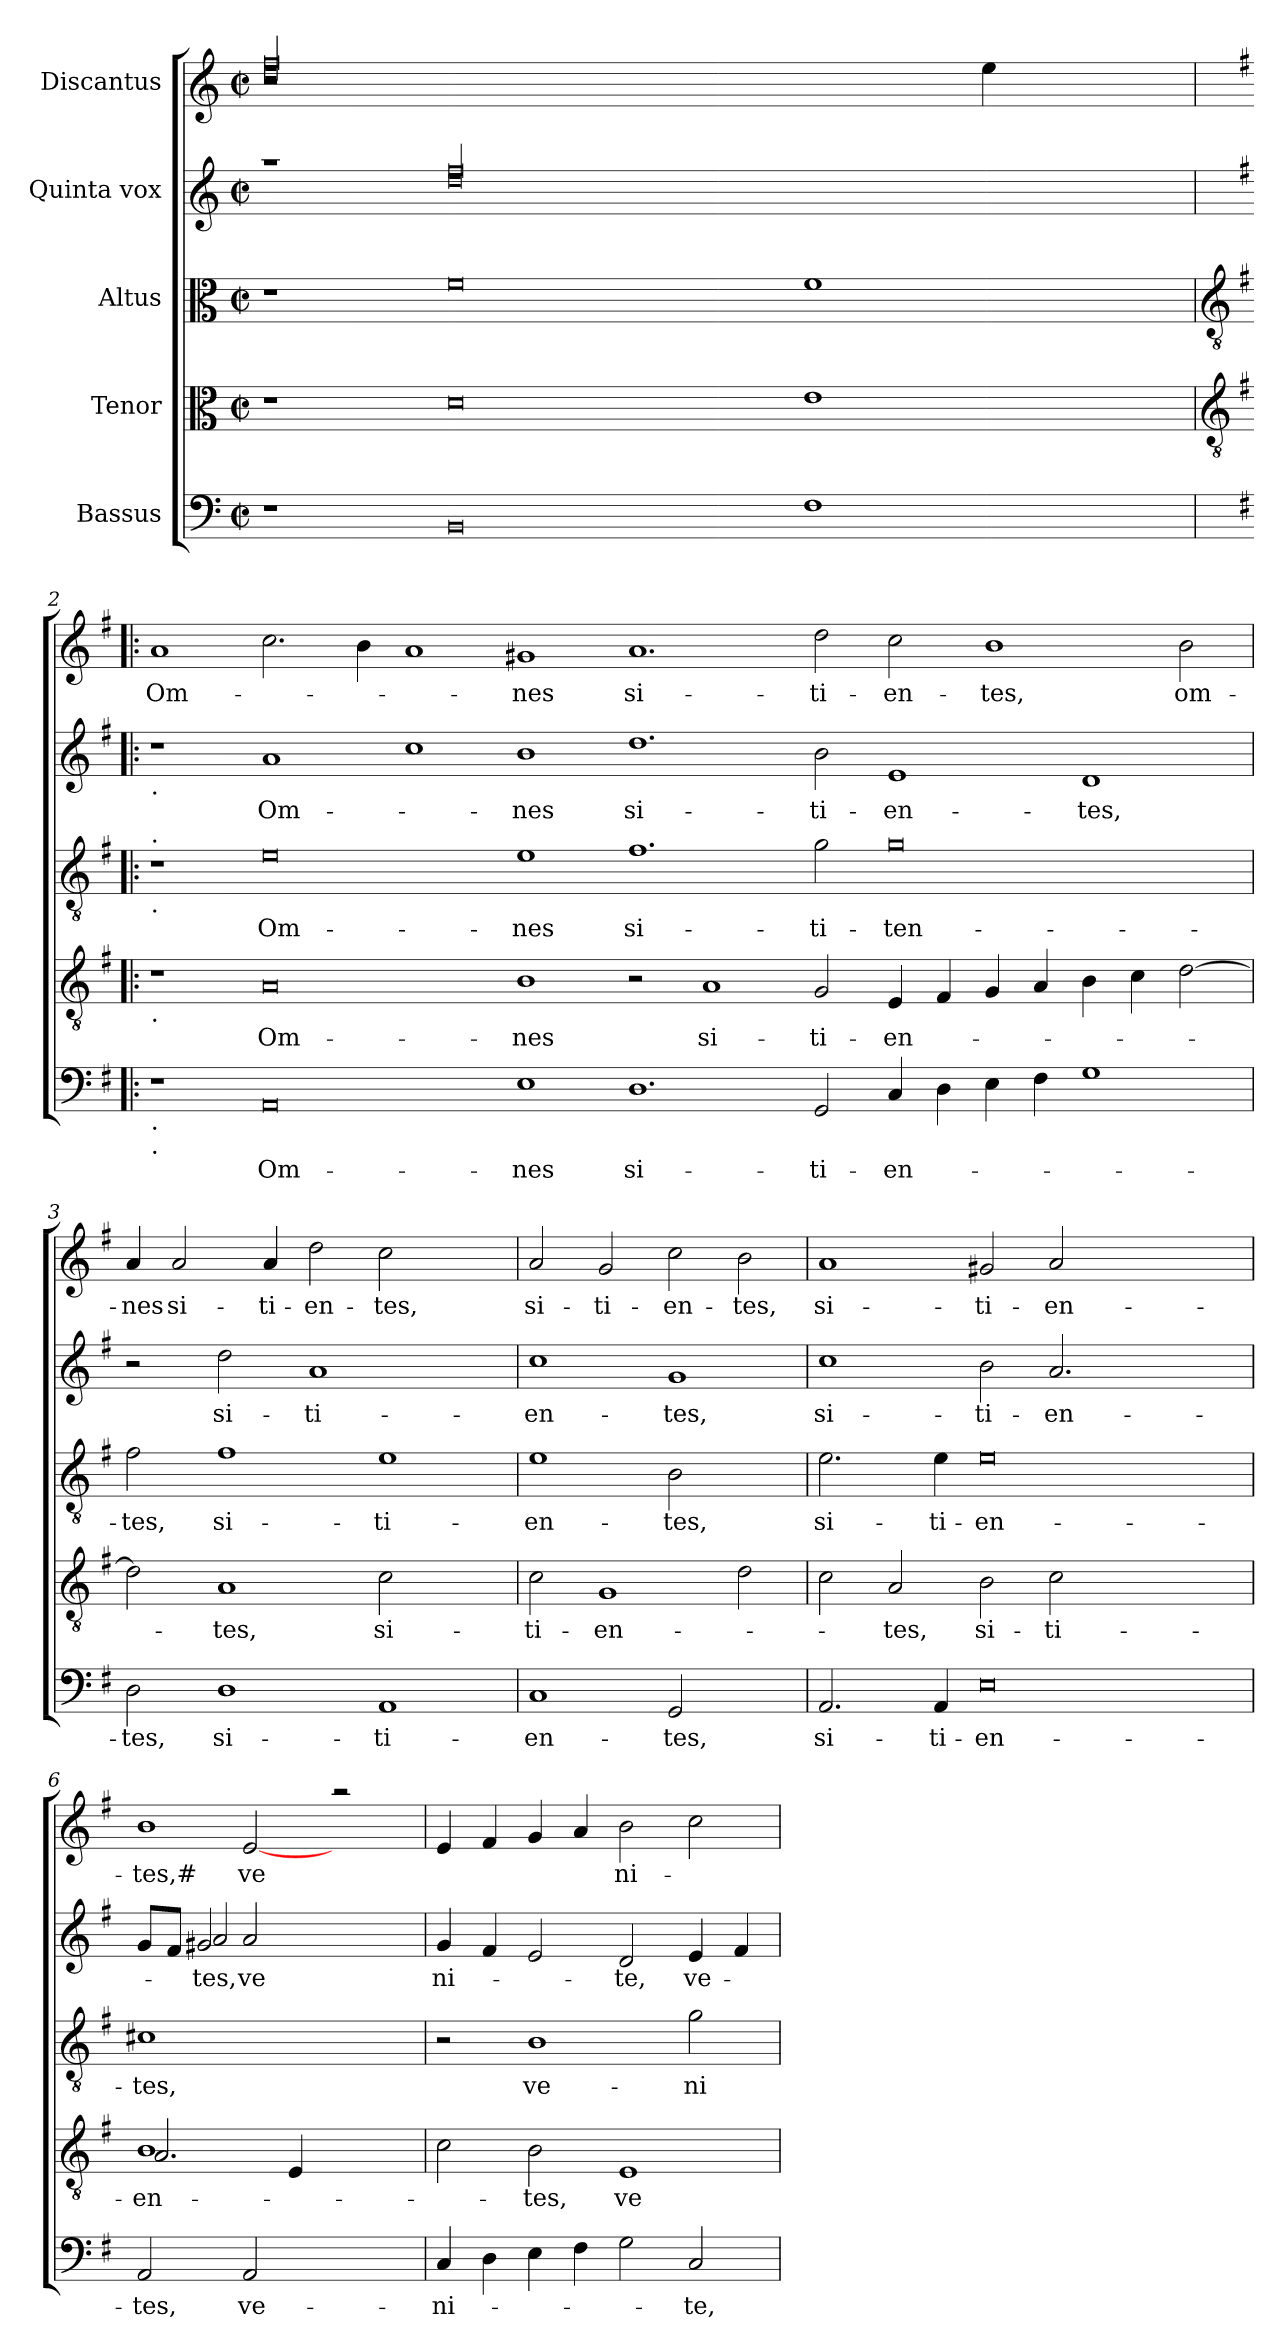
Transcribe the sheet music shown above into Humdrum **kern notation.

**kern	**text	**kern	**text	**kern	**text	**kern	**text	**kern	**text
*part5	*part5	*part4	*part4	*part3	*part3	*part2	*part2	*part1	*part1
*staff5	*staff5	*staff4	*staff4	*staff3	*staff3	*staff2	*staff2	*staff1	*staff1
*I"Bassus	*	*I"Tenor	*	*I"Altus	*	*I"Quinta vox	*	*I"Discantus	*
*clefF4	*	*clefC3	*	*clefC3	*	*clefG2	*	*clefG2	*
*k[]	*	*k[]	*	*k[]	*	*k[]	*	*k[]	*
*C:	*	*C:	*	*C:	*	*C:	*	*C:	*
*M2/2	*	*M2/2	*	*M2/2	*	*M2/2	*	*M2/2	*
*met(c|)	*	*met(c|)	*	*met(c|)	*	*met(c|)	*	*met(c|)	*
=1	=1	=1	=1	=1	=1	=1	=1	=1	=1
*	*	*	*	*	*	*^	*	*^	*
*	*	*	*	*	*	*	*	*	*	*^	*
1r	.	1r	.	1r	.	1raa	1ryy	.	00dd	0ff	2r	.
.	.	.	.	.	.	.	.	.	.	.	2.ryy	.
0BB	.	0d	.	0f	.	00dd	0ff	.	.	.	.	.
.	.	.	.	.	.	.	.	.	.	.	4%15ryy	.
.	.	.	.	.	.	.	.	.	.	2.ryy	.	.
.	.	.	.	.	.	.	.	.	.	1ryy	.	.
1F	.	1e	.	1f	.	.	0ryy	.	.	.	.	.
.	.	.	.	.	.	.	.	.	.	1ryy	.	.
1ryy	.	1ryy	.	1ryy	.	.	.	.	4ee\	.	.	.
.	.	.	.	.	.	.	.	.	2.ryy	.	.	.
.	.	.	.	.	.	.	.	.	.	4ryy	.	.
*	*	*	*	*	*	*v	*v	*	*	*	*	*
*	*	*	*	*	*	*	*	*v	*v	*v	*
=2!|:	=2!|:	=2!|:	=2!|:	=2!|:	=2!|:	=2!|:	=2!|:	=2!|:	=2!|:
*	*	*clefGv2	*	*clefGv2	*	*	*	*	*
*k[f#]	*	*k[f#]	*	*k[f#]	*	*k[f#]	*	*k[f#]	*
*G:	*	*G:	*	*G:	*	*G:	*	*G:	*
*	*	*	*	*	*	*	*	*^	*
!	!	!	!	!	!	!	!	!LO:TX:b:t=#.	!	!
!	!	!	!	!	!	!LO:TX:b:t=.	!	!	!	!
!	!	!	!	!LO:TX:b:t=.	!	!	!	!	!	!
!	!	!	!	!LO:TX:a:t=.	!	!	!	!	!	!
!	!	!LO:TX:b:t=.	!	!	!	!	!	!	!	!
!LO:TX:b:t=.	!	!	!	!	!	!	!	!	!	!
!LO:TX:b:t=.	!	!	!	!	!	!	!	!	!	!
!	!	!	!	!	!	!	!	!	!	!LO:LY:b
*	*	*	*	*	*	*	*	*v	*v	*
1r	.	1r	.	1r	.	1r	.	1a	Om-
!	!LO:LY:b	!	!LO:LY:b	!	!LO:LY:b	!	!LO:LY:b	!	!
0AA	Om-	0A	Om-	0e	Om-	1a	Om-	2.cc\	.
.	.	.	.	.	.	.	.	4b\	.
.	.	.	.	.	.	1cc	.	1a	.
!	!LO:LY:b	!	!LO:LY:b	!	!LO:LY:b	!	!LO:LY:b	!	!LO:LY:b
1E	-nes	1B	-nes	1e	-nes	1b	-nes	1g#X	-nes
!	!LO:LY:b	!	!	!	!LO:LY:b	!	!LO:LY:b	!	!LO:LY:b
1.D	si-	2r	.	1.f#	si-	1.dd	si-	1.a	si-
!	!	!	!LO:LY:b	!	!	!	!	!	!
.	.	1A	si-	.	.	.	.	.	.
!	!LO:LY:b	!	!LO:LY:b	!	!LO:LY:b	!	!LO:LY:b	!	!LO:LY:b
2GG/	-ti-	2G/	-ti-	2g\	-ti-	2b\	-ti-	2dd\	-ti-
!	!LO:LY:b	!	!LO:LY:b	!	!LO:LY:b	!	!LO:LY:b	!	!LO:LY:b
4C/	-en-	4E/	-en-	0g	-ten-	1e	-en-	2cc\	-en-
4D\	.	4F#/	.	.	.	.	.	.	.
!	!	!	!	!	!	!	!	!	!LO:LY:b
4E\	.	4G/	.	.	.	.	.	1b	-tes,
4F#\	.	4A/	.	.	.	.	.	.	.
!	!	!	!	!	!	!	!LO:LY:b	!	!
1G	.	4B\	.	.	.	1d	-tes,	.	.
.	.	4c\	.	.	.	.	.	.	.
!	!	!	!	!	!	!	!	!	!LO:LY:b
.	.	[<2d\	.	.	.	.	.	2b\	om-
!!LO:LB:g=z
=3	=3	=3	=3	=3	=3	=3	=3	=3	=3
!	!LO:LY:b	!	!	!	!LO:LY:b	!	!	!	!LO:LY:b
2D\	-tes,	2d\]	.	2f#\	-tes,	2r	.	4a/	-nes
!	!	!	!	!	!	!	!	!	!LO:LY:b
.	.	.	.	.	.	.	.	2a/	si-
!	!LO:LY:b	!	!LO:LY:b	!	!LO:LY:b	!	!LO:LY:b	!	!
1D	si-	1A	-tes,	1f#	si-	2dd\	si-	.	.
!	!	!	!	!	!	!	!	!	!LO:LY:b
.	.	.	.	.	.	.	.	4a/	-ti-
!	!	!	!	!	!	!	!LO:LY:b	!	!LO:LY:b
.	.	.	.	.	.	1a	-ti-	2dd\	-en-
!	!LO:LY:b	!	!LO:LY:b	!	!LO:LY:b	!	!	!	!LO:LY:b
1AA	-ti-	2c\	si-	1e	-ti-	.	.	2cc\	-tes,
.	.	2ryy	.	.	.	2ryy	.	2ryy	.
=4	=4	=4	=4	=4	=4	=4	=4	=4	=4
!	!LO:LY:b	!	!LO:LY:b	!	!LO:LY:b	!	!LO:LY:b	!	!LO:LY:b
1C	-en-	2c\	-ti-	1e	-en-	1cc	-en-	2a/	si-
!	!	!	!LO:LY:b	!	!	!	!	!	!LO:LY:b
.	.	1G	-en-	.	.	.	.	2g/	-ti-
!	!LO:LY:b	!	!	!	!LO:LY:b	!	!LO:LY:b	!	!LO:LY:b
2GG/	-tes,	.	.	2B\	-tes,	1g	-tes,	2cc\	-en-
!	!	!	!	!	!	!	!	!	!LO:LY:b
2ryy	.	2d\	.	2ryy	.	.	.	2b\	-tes,
=5	=5	=5	=5	=5	=5	=5	=5	=5	=5
!	!LO:LY:b	!	!	!	!LO:LY:b	!	!LO:LY:b	!	!LO:LY:b
2.AA/	si-	2c\	.	2.e\	si-	1cc	si-	1a	si-
!	!	!	!LO:LY:b	!	!	!	!	!	!
.	.	2A/	-tes,	.	.	.	.	.	.
!	!LO:LY:b	!	!	!	!LO:LY:b	!	!	!	!
4AA/	-ti-	.	.	4e\	-ti-	.	.	.	.
!	!LO:LY:b	!	!LO:LY:b	!	!LO:LY:b	!	!LO:LY:b	!	!LO:LY:b
0E	-en-	2B\	si-	0e	-en-	2b\	-ti-	2g#X/	-ti-
!	!	!	!LO:LY:b	!	!	!	!LO:LY:b	!	!LO:LY:b
.	.	2c\	-ti-	.	.	2.a/	-en-	2a/	-en-
.	.	1ryy	.	.	.	.	.	1ryy	.
.	.	.	.	.	.	2.ryy	.	.	.
=6	=6	=6	=6	=6	=6	=6	=6	=6	=6
!	!LO:LY:b	!	!LO:LY:b	!	!LO:LY:b	!	!	!	!LO:LY:b
*	*	*^	*	*	*	*^	*	*^	*
*	*	*	*	*	*	*	*	*^	*	*	*	*
2AA/	-tes,	1B	2.A/	-en-	1c#X	-tes,	8g/L	4ryy	2ryy	.	1b	2ryy	-tes,#
.	.	.	.	.	.	.	8f#/J	.	.	.	.	.	.
!	!	!	!	!	!	!	!	!	!	!LO:LY:b	!	!	!
.	.	.	.	.	.	.	2g#X/	2a/	.	-tes,	.	.	.
!	!LO:LY:b	!	!	!	!	!	!	!	!	!LO:LY:b	!	!	!LO:LY:b
2AA/	ve-	.	.	.	.	.	.	.	2a/	ve-	.	[<2e/	ve-
.	.	.	4E/	.	.	.	2ryy	2ryy	.	.	.	.	.
2ryy	.	2ryy	2ryy	.	2ryy	.	.	.	2ryy	.	2raa	2ryy	.
.	.	.	.	.	.	.	4ryy	4ryy	.	.	.	.	.
*	*	*	*	*	*	*	*	*v	*v	*	*	*	*
*	*	*v	*v	*	*	*	*	*	*	*v	*v	*
!!LO:LB:g=z
=7	=7	=7	=7	=7	=7	=7	=7	=7	=7	=7
!	!LO:LY:b	!	!	!	!	!	!	!LO:LY:b	!	!
*	*	*	*	*	*	*v	*v	*	*	*
4C/	-ni-	2c\	.	2r	.	4g/	-ni-	4e/	.
4D\	.	.	.	.	.	4f#/	.	4f#/	.
!	!	!	!LO:LY:b	!	!LO:LY:b	!	!	!	!
4E\	.	2B\	-tes,	1B	ve-	2e/	.	4g/	.
4F#\	.	.	.	.	.	.	.	4a/	.
!	!	!	!LO:LY:b	!	!	!	!LO:LY:b	!	!LO:LY:b
2G\	.	1E	ve-	.	.	2d/	-te,	2b\	-ni-
!	!LO:LY:b	!	!	!	!LO:LY:b	!	!LO:LY:b	!	!
2C/	-te,	.	.	2g\	-ni-	4e/	ve-	2cc\	.
.	.	.	.	.	.	4f#/	.	.	.
=	=	=	=	=	=	=	=	=	=
*-	*-	*-	*-	*-	*-	*-	*-	*-	*-
